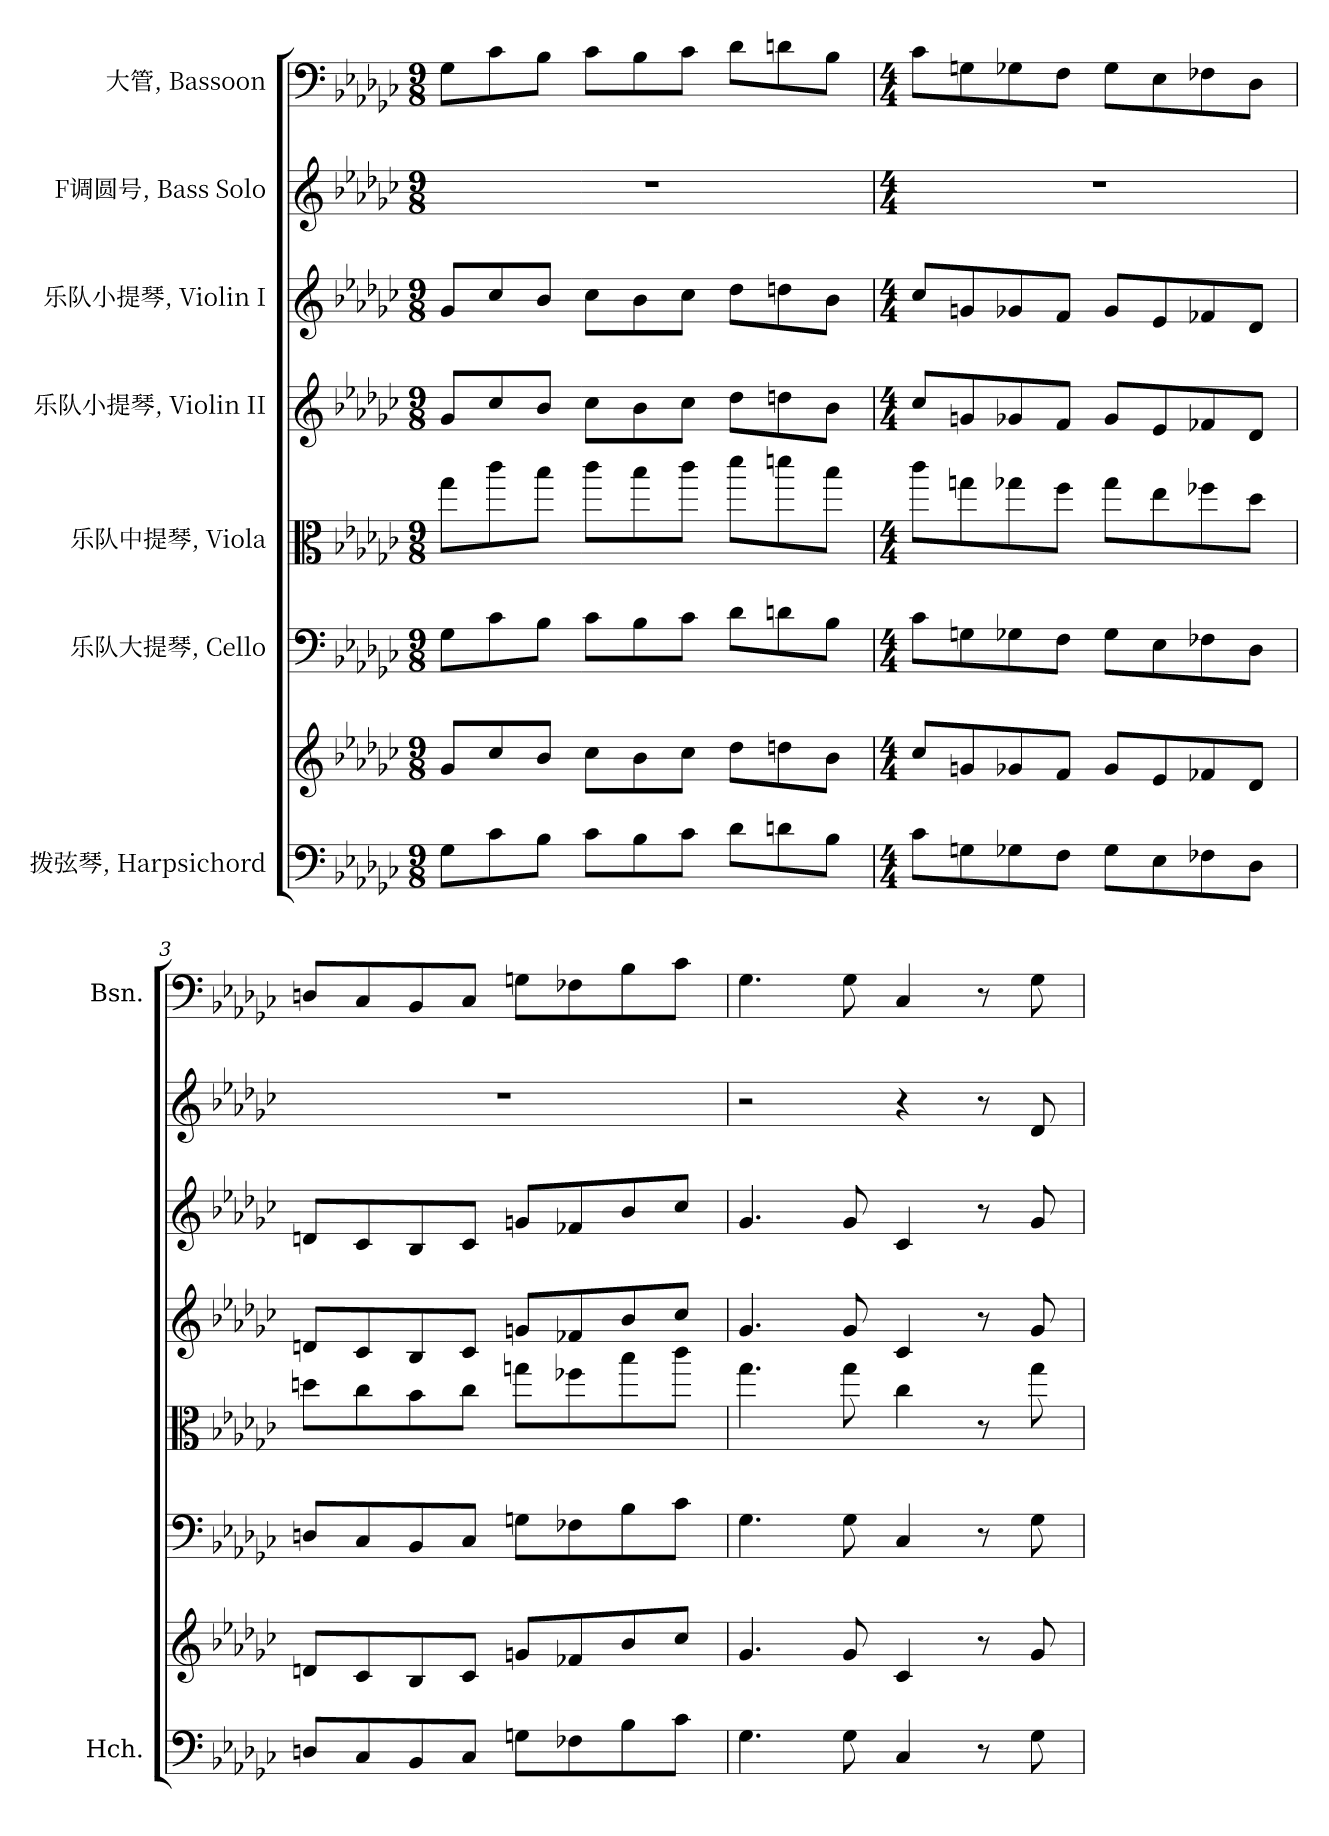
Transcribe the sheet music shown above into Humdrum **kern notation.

**kern	**kern	**kern	**kern	**kern	**kern	**kern	**kern
*part7	*part7	*part6	*part5	*part4	*part3	*part2	*part1
*staff8	*staff7	*staff6	*staff5	*staff4	*staff3	*staff2	*staff1
*I"拨弦琴, Harpsichord	*	*I"乐队大提琴, Cello	*I"乐队中提琴, Viola	*I"乐队小提琴, Violin II	*I"乐队小提琴, Violin I	*I"F调圆号, Bass Solo	*I"大管, Bassoon
*I'Hch.	*	*	*	*	*	*	*I'Bsn.
*clefF4	*clefG2	*clefF4	*clefC3	*clefG2	*clefG2	*clefG2	*clefF4
*	*	*	*	*	*	*ITrd4c7	*
*k[b-e-a-d-g-c-]	*k[b-e-a-d-g-c-]	*k[b-e-a-d-g-c-]	*k[b-e-a-d-g-c-]	*k[b-e-a-d-g-c-]	*k[b-e-a-d-g-c-]	*k[b-e-a-d-g-c-f-]	*k[b-e-a-d-g-c-]
*M9/8	*M9/8	*M9/8	*M9/8	*M9/8	*M9/8	*M9/8	*M9/8
*MM75	*MM75	*MM75	*MM75	*MM75	*MM75	*MM75	*MM75
=1	=1	=1	=1	=1	=1	=1	=1
8G-\L	8g-/L	8G-\L	8gg-\L	8g-/L	8g-/L	8%9r	8G-\L
8c-\	8cc-/	8c-\	8ccc-\	8cc-/	8cc-/	.	8c-\
8B-\J	8b-/J	8B-\J	8bb-\J	8b-/J	8b-/J	.	8B-\J
8c-\L	8cc-\L	8c-\L	8ccc-\L	8cc-\L	8cc-\L	.	8c-\L
8B-\	8b-\	8B-\	8bb-\	8b-\	8b-\	.	8B-\
8c-\J	8cc-\J	8c-\J	8ccc-\J	8cc-\J	8cc-\J	.	8c-\J
8d-\L	8dd-\L	8d-\L	8ddd-\L	8dd-\L	8dd-\L	.	8d-\L
8dn\	8ddn\	8dn\	8dddn\	8ddn\	8ddn\	.	8dn\
8B-\J	8b-\J	8B-\J	8bb-\J	8b-\J	8b-\J	.	8B-\J
=2	=2	=2	=2	=2	=2	=2	=2
*M4/4	*M4/4	*M4/4	*M4/4	*M4/4	*M4/4	*M4/4	*M4/4
8c-\L	8cc-/L	8c-\L	8ccc-\L	8cc-/L	8cc-/L	1r	8c-\L
8Gn\	8gn/	8Gn\	8ggn\	8gn/	8gn/	.	8Gn\
8G-X\	8g-X/	8G-X\	8gg-X\	8g-X/	8g-X/	.	8G-X\
8F\J	8f/J	8F\J	8ff\J	8f/J	8f/J	.	8F\J
8G-\L	8g-/L	8G-\L	8gg-\L	8g-/L	8g-/L	.	8G-\L
8E-\	8e-/	8E-\	8ee-\	8e-/	8e-/	.	8E-\
8F-X\	8f-X/	8F-X\	8ff-X\	8f-X/	8f-X/	.	8F-X\
8D-\J	8d-/J	8D-\J	8dd-\J	8d-/J	8d-/J	.	8D-\J
!!LO:PB:g=z
=3	=3	=3	=3	=3	=3	=3	=3
8Dn/L	8dn/L	8Dn/L	8ddn\L	8dn/L	8dn/L	1r	8Dn/L
8C-/	8c-/	8C-/	8cc-\	8c-/	8c-/	.	8C-/
8BB-/	8B-/	8BB-/	8b-\	8B-/	8B-/	.	8BB-/
8C-/J	8c-/J	8C-/J	8cc-\J	8c-/J	8c-/J	.	8C-/J
8Gn\L	8gn/L	8Gn\L	8ggn\L	8gn/L	8gn/L	.	8Gn\L
8F-X\	8f-X/	8F-X\	8ff-X\	8f-X/	8f-X/	.	8F-X\
8B-\	8b-/	8B-\	8bb-\	8b-/	8b-/	.	8B-\
8c-\J	8cc-/J	8c-\J	8ccc-\J	8cc-/J	8cc-/J	.	8c-\J
=4	=4	=4	=4	=4	=4	=4	=4
4.G-\	4.g-/	4.G-\	4.gg-\	4.g-/	4.g-/	2r	4.G-\
8G-\	8g-/	8G-\	8gg-\	8g-/	8g-/	.	8G-\
4C-/	4c-/	4C-/	4cc-\	4c-/	4c-/	4r	4C-/
8r	8r	8r	8r	8r	8r	8r	8r
8G-\	8g-/	8G-\	8gg-\	8g-/	8g-/	8G-/	8G-\
=	=	=	=	=	=	=	=
*-	*-	*-	*-	*-	*-	*-	*-
